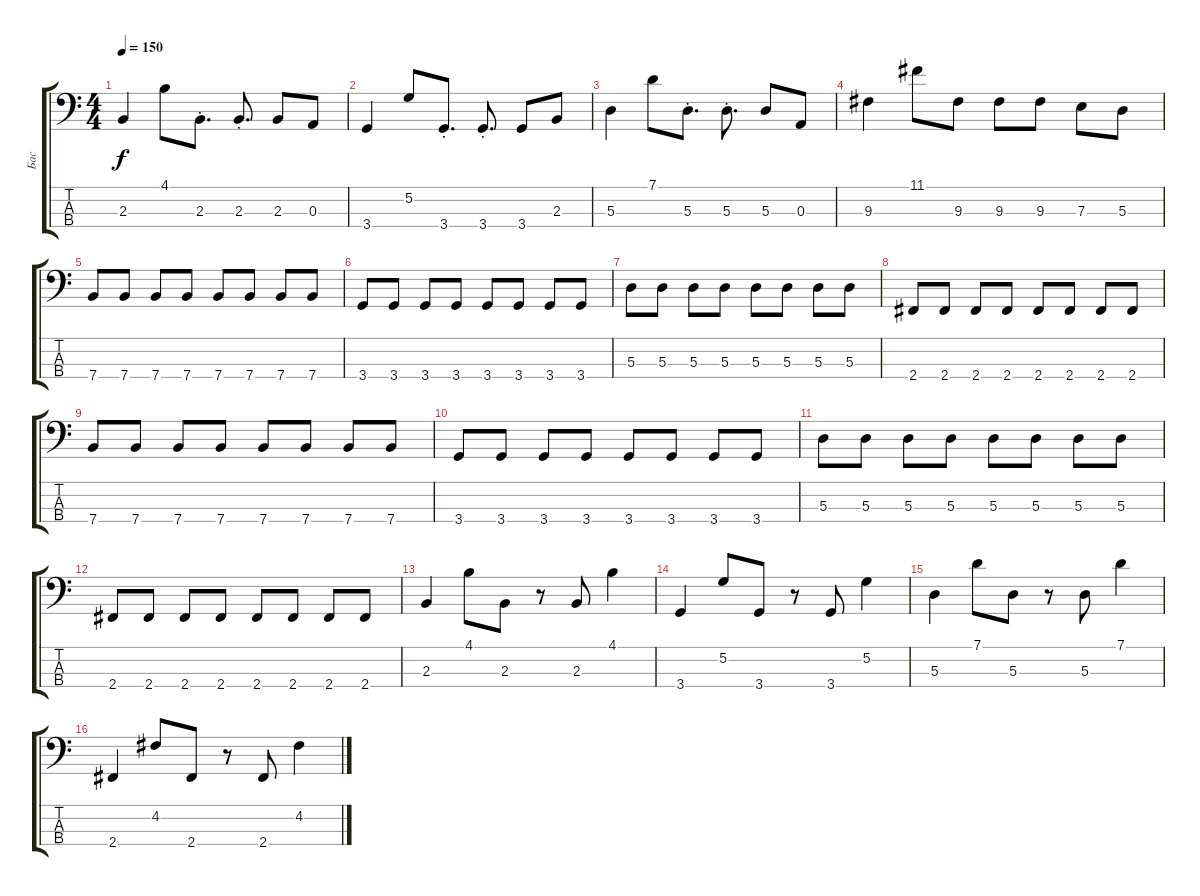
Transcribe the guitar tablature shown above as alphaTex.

\track ("Бас" "Бас") {instrument electricbassfinger}
\staff {score tabs}
\tuning (G2 D2 A1 E1) {hide}
\ts (4 4)
\tempo 150
\clef f4
\ks c
2.3.4{dy f} 4.1.8 2.3{st}.8{d} 2.3{st}.8{d} 2.3.8 0.3.8 |
3.4.4 5.2.8 3.4{st}.8{d} 3.4{st}.8{d} 3.4.8 2.3.8 |
5.3.4 7.1.8 5.3{st}.8{d} 5.3{st}.8{d} 5.3.8 0.3.8 |
9.3.4 11.1.8 9.3.8 9.3.8 9.3.8 7.3.8 5.3.8 |
7.4.8 7.4.8 7.4.8 7.4.8 7.4.8 7.4.8 7.4.8 7.4.8 |
3.4.8 3.4.8 3.4.8 3.4.8 3.4.8 3.4.8 3.4.8 3.4.8 |
5.3.8 5.3.8 5.3.8 5.3.8 5.3.8 5.3.8 5.3.8 5.3.8 |
2.4.8 2.4.8 2.4.8 2.4.8 2.4.8 2.4.8 2.4.8 2.4.8 |
7.4.8 7.4.8 7.4.8 7.4.8 7.4.8 7.4.8 7.4.8 7.4.8 |
3.4.8 3.4.8 3.4.8 3.4.8 3.4.8 3.4.8 3.4.8 3.4.8 |
5.3.8 5.3.8 5.3.8 5.3.8 5.3.8 5.3.8 5.3.8 5.3.8 |
2.4.8 2.4.8 2.4.8 2.4.8 2.4.8 2.4.8 2.4.8 2.4.8 |
2.3.4 4.1.8 2.3.8 r.8 2.3.8 4.1.4 |
3.4.4 5.2.8 3.4.8 r.8 3.4.8 5.2.4 |
5.3.4 7.1.8 5.3.8 r.8 5.3.8 7.1.4 |
2.4.4 4.2.8 2.4.8 r.8 2.4.8 4.2.4
